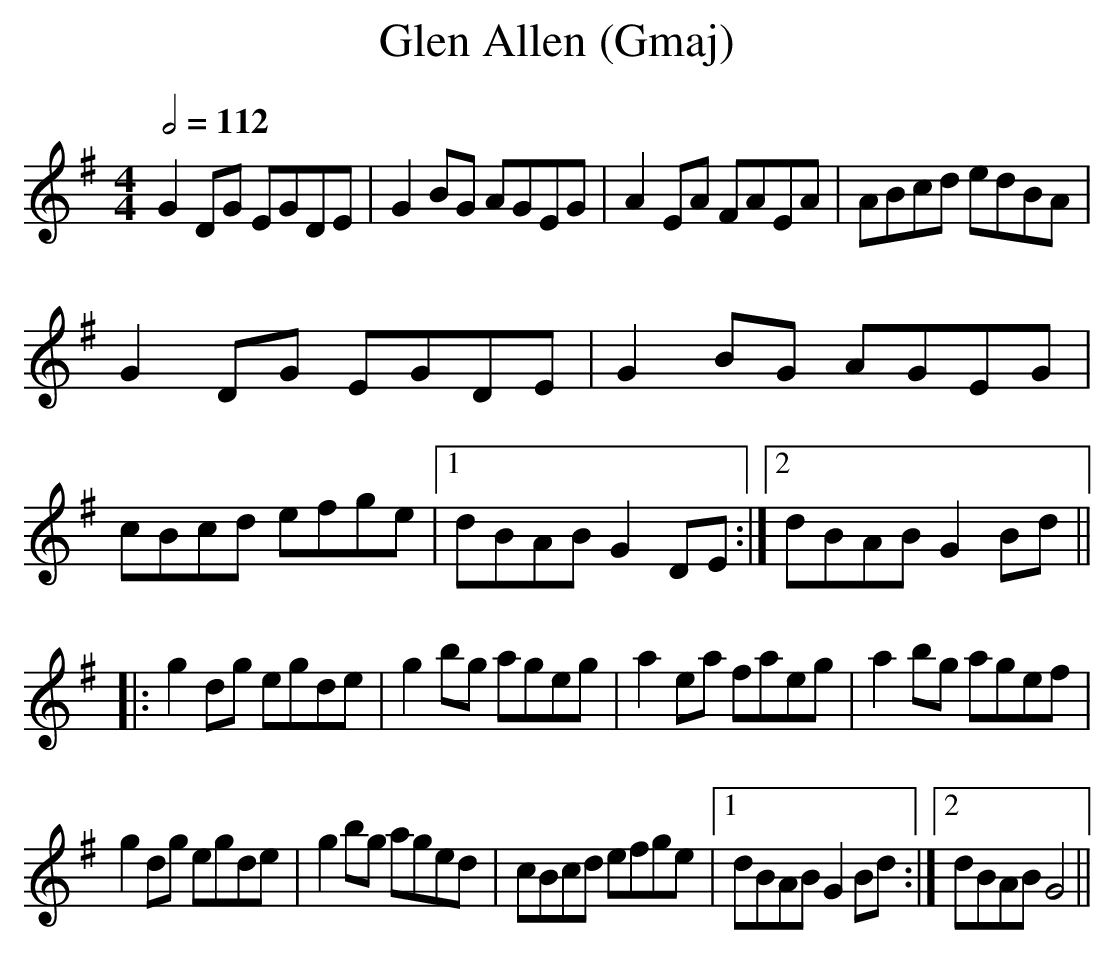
X:1
T:Glen Allen (Gmaj)
Q:1/2=112
M:4/4
L:1/8
K:Gmaj
G2DG EGDE|G2BG AGEG|A2EA FAEA|ABcd edBA|
G2DG EGDE|G2BG AGEG|cBcd efge|1dBAB G2DE:|2dBAB G2Bd||
|:g2dg egde|g2bg ageg|a2ea faeg|a2bg agef|
g2dg egde|g2bg aged|cBcd efge|1dBAB G2Bd:|2dBAB G4||
